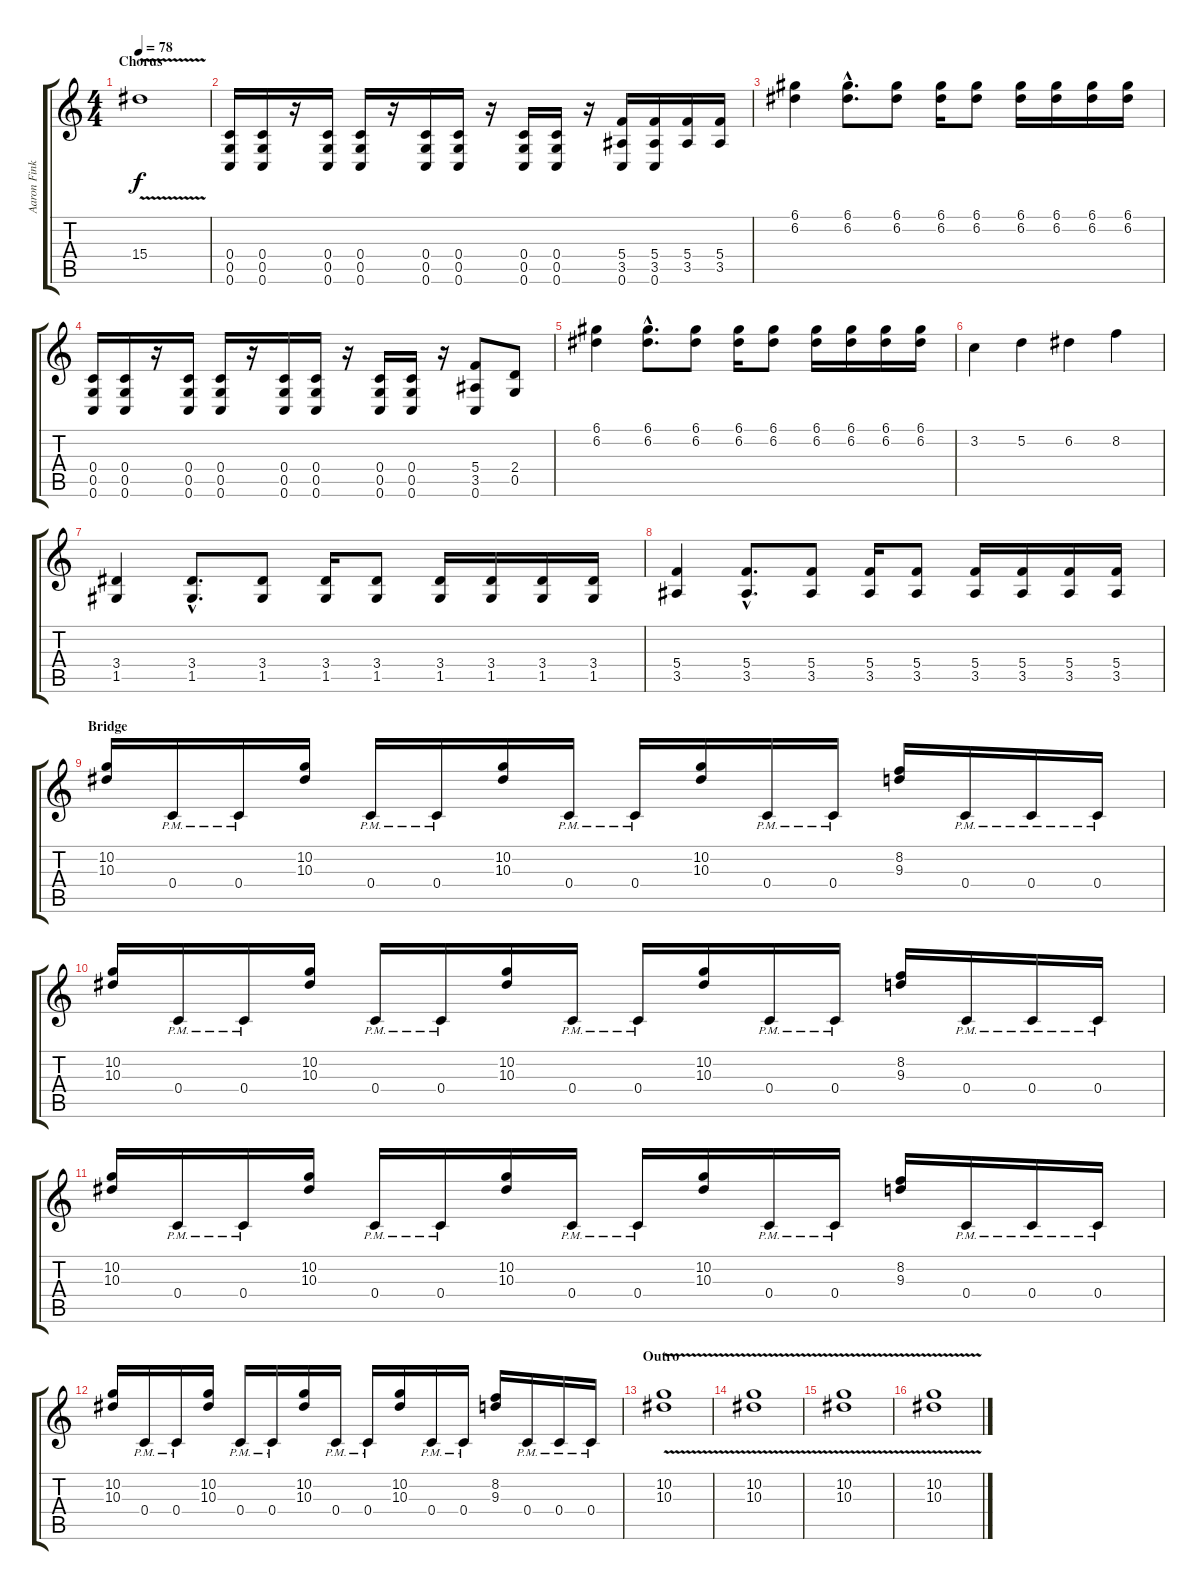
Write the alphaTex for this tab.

\track ("Aaron Fink" "Aaron Fink") {instrument overdrivenguitar}
\staff {score tabs}
\tuning (D4 A3 F3 C3 G2 C2) {hide}
\ts (4 4)
\section ("" "Chorus")
\tempo 78
\clef g2
\ks c
15.4{v}.1{dy f volume 8} |
(0.4 0.5 0.6).16 (0.4 0.5 0.6).16 r.16 (0.4 0.5 0.6).16 (0.4 0.5 0.6).16 r.16 (0.4 0.5 0.6).16 (0.4 0.5 0.6).16 r.16 (0.4 0.5 0.6).16 (0.4 0.5 0.6).16 r.16 (5.4 3.5 0.6).16 (5.4 3.5 0.6).16 (5.4 3.5).16 (5.4 3.5).16 |
(6.1 6.2).4 (6.1{hac} 6.2{hac}).8{d} (6.1 6.2).8 (6.1 6.2).16 (6.1 6.2).8 (6.1 6.2).16 (6.1 6.2).16 (6.1 6.2).16 (6.1 6.2).16 |
(0.4 0.5 0.6).16 (0.4 0.5 0.6).16 r.16 (0.4 0.5 0.6).16 (0.4 0.5 0.6).16 r.16 (0.4 0.5 0.6).16 (0.4 0.5 0.6).16 r.16 (0.4 0.5 0.6).16 (0.4 0.5 0.6).16 r.16 (5.4 3.5 0.6).8 (2.4 0.5).8 |
(6.1 6.2).4 (6.1{hac} 6.2{hac}).8{d} (6.1 6.2).8 (6.1 6.2).16 (6.1 6.2).8 (6.1 6.2).16 (6.1 6.2).16 (6.1 6.2).16 (6.1 6.2).16 |
3.2.4 5.2.4 6.2.4 8.2.4 |
(3.4 1.5).4 (3.4{hac} 1.5{hac}).8{d} (3.4 1.5).8 (3.4 1.5).16 (3.4 1.5).8 (3.4 1.5).16 (3.4 1.5).16 (3.4 1.5).16 (3.4 1.5).16 |
(5.4 3.5).4 (5.4{hac} 3.5{hac}).8{d} (5.4 3.5).8 (5.4 3.5).16 (5.4 3.5).8 (5.4 3.5).16 (5.4 3.5).16 (5.4 3.5).16 (5.4 3.5).16 |
\section ("" "Bridge")
(10.2 10.3).16{volume 11} 0.4{pm}.16 0.4{pm}.16 (10.2 10.3).16 0.4{pm}.16 0.4{pm}.16 (10.2 10.3).16 0.4{pm}.16 0.4{pm}.16 (10.2 10.3).16 0.4{pm}.16 0.4{pm}.16 (8.2 9.3).16 0.4{pm}.16 0.4{pm}.16 0.4{pm}.16 |
(10.2 10.3).16 0.4{pm}.16 0.4{pm}.16 (10.2 10.3).16 0.4{pm}.16 0.4{pm}.16 (10.2 10.3).16 0.4{pm}.16 0.4{pm}.16 (10.2 10.3).16 0.4{pm}.16 0.4{pm}.16 (8.2 9.3).16 0.4{pm}.16 0.4{pm}.16 0.4{pm}.16 |
(10.2 10.3).16 0.4{pm}.16 0.4{pm}.16 (10.2 10.3).16 0.4{pm}.16 0.4{pm}.16 (10.2 10.3).16 0.4{pm}.16 0.4{pm}.16 (10.2 10.3).16 0.4{pm}.16 0.4{pm}.16 (8.2 9.3).16 0.4{pm}.16 0.4{pm}.16 0.4{pm}.16 |
(10.2 10.3).16 0.4{pm}.16 0.4{pm}.16 (10.2 10.3).16 0.4{pm}.16 0.4{pm}.16 (10.2 10.3).16 0.4{pm}.16 0.4{pm}.16 (10.2 10.3).16 0.4{pm}.16 0.4{pm}.16 (8.2 9.3).16 0.4{pm}.16 0.4{pm}.16 0.4{pm}.16 |
\section ("" "Outro")
(10.2{v} 10.3{v}).1 |
(10.2{v} 10.3{v}).1 |
(10.2{v} 10.3{v}).1 |
(10.2{v} 10.3{v}).1
